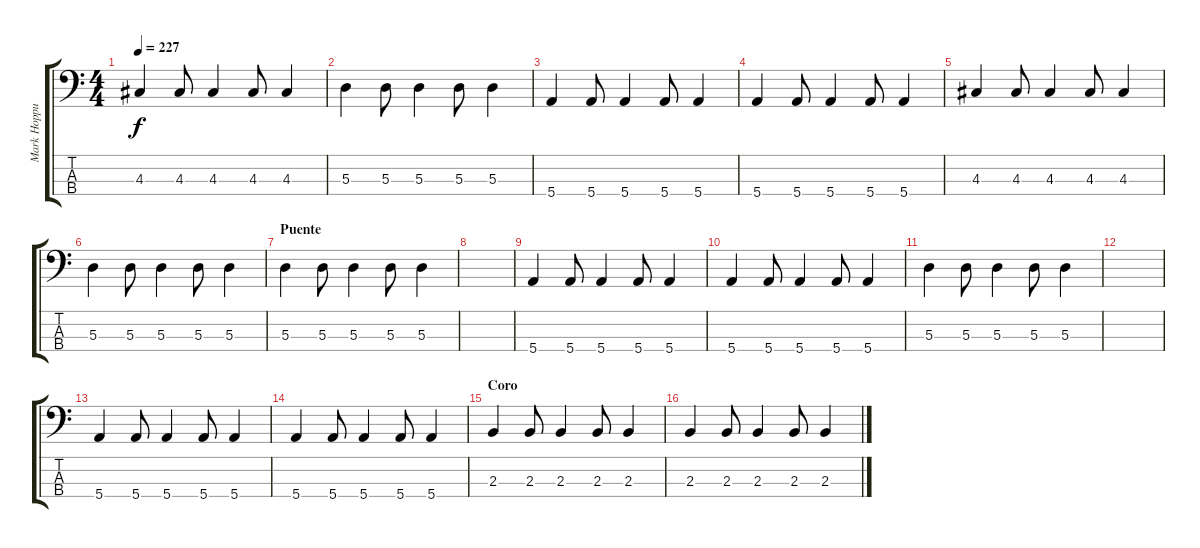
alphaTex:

\track ("Mark Hoppus - Bajo" "Mark Hoppu") {instrument electricbasspick}
\staff {score tabs}
\tuning (G2 D2 A1 E1) {hide}
\ts (4 4)
\tempo 227
\clef f4
\ks c
4.3.4{dy f} 4.3.8 4.3.4 4.3.8 4.3.4 |
5.3.4 5.3.8 5.3.4 5.3.8 5.3.4 |
5.4.4 5.4.8 5.4.4 5.4.8 5.4.4 |
5.4.4 5.4.8 5.4.4 5.4.8 5.4.4 |
4.3.4 4.3.8 4.3.4 4.3.8 4.3.4 |
5.3.4 5.3.8 5.3.4 5.3.8 5.3.4 |
\section ("" "Puente")
5.3.4 5.3.8 5.3.4 5.3.8 5.3.4 |
|
5.4.4 5.4.8 5.4.4 5.4.8 5.4.4 |
5.4.4 5.4.8 5.4.4 5.4.8 5.4.4 |
5.3.4 5.3.8 5.3.4 5.3.8 5.3.4 |
|
5.4.4 5.4.8 5.4.4 5.4.8 5.4.4 |
5.4.4 5.4.8 5.4.4 5.4.8 5.4.4 |
\section ("" "Coro")
2.3.4 2.3.8 2.3.4 2.3.8 2.3.4 |
2.3.4 2.3.8 2.3.4 2.3.8 2.3{ss}.4
